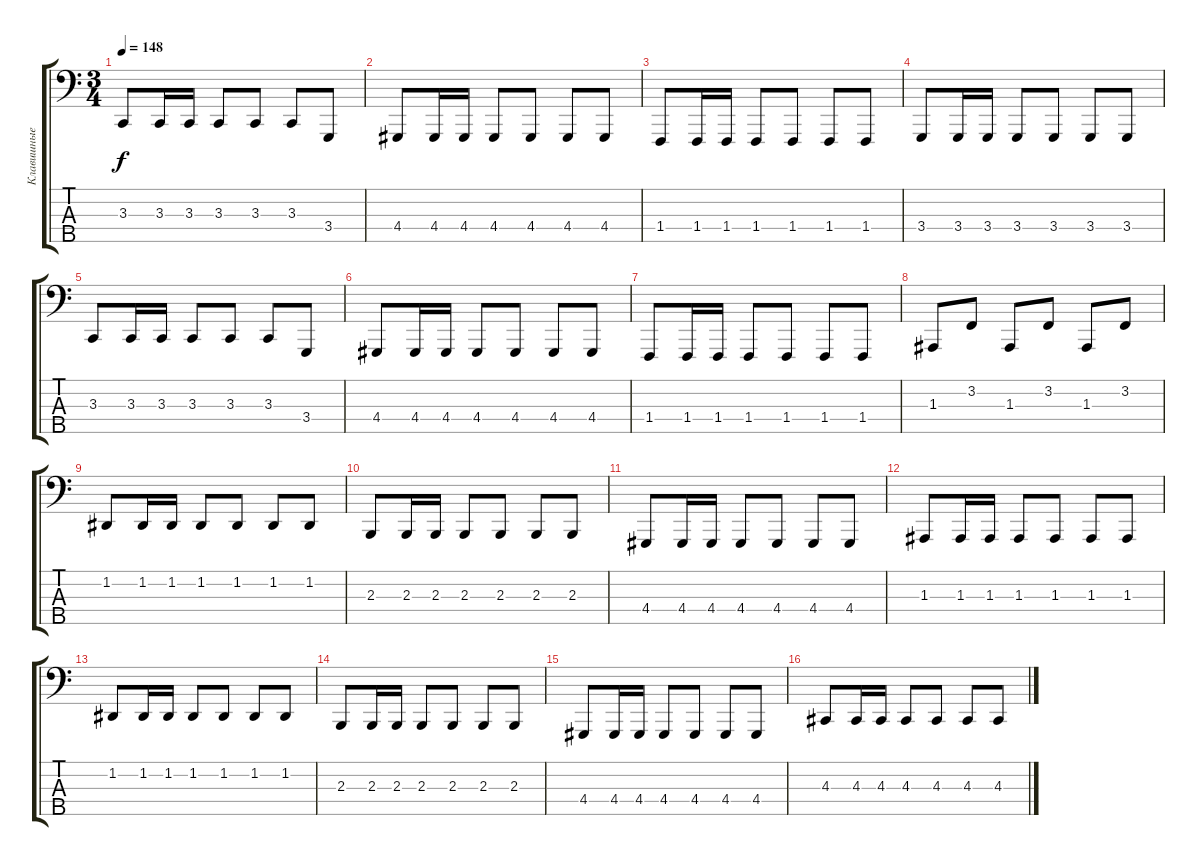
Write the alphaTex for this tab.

\track ("Клавишные" "Клавишные") {instrument lead8bassandlead}
\staff {score tabs}
\tuning (G2 D2 A1 E1 B0) {hide}
\ts (3 4)
\tempo 148
\clef f4
\ks c
3.3.8{dy f} 3.3.16 3.3.16 3.3.8 3.3.8 3.3.8 3.4.8 |
4.4.8 4.4.16 4.4.16 4.4.8 4.4.8 4.4.8 4.4.8 |
1.4.8 1.4.16 1.4.16 1.4.8 1.4.8 1.4.8 1.4.8 |
3.4.8 3.4.16 3.4.16 3.4.8 3.4.8 3.4.8 3.4.8 |
3.3.8 3.3.16 3.3.16 3.3.8 3.3.8 3.3.8 3.4.8 |
4.4.8 4.4.16 4.4.16 4.4.8 4.4.8 4.4.8 4.4.8 |
1.4.8 1.4.16 1.4.16 1.4.8 1.4.8 1.4.8 1.4.8 |
1.3.8 3.2.8 1.3.8 3.2.8 1.3.8 3.2.8 |
1.2.8 1.2.16 1.2.16 1.2.8 1.2.8 1.2.8 1.2.8 |
2.3.8 2.3.16 2.3.16 2.3.8 2.3.8 2.3.8 2.3.8 |
4.4.8 4.4.16 4.4.16 4.4.8 4.4.8 4.4.8 4.4.8 |
1.3.8 1.3.16 1.3.16 1.3.8 1.3.8 1.3.8 1.3.8 |
1.2.8 1.2.16 1.2.16 1.2.8 1.2.8 1.2.8 1.2.8 |
2.3.8 2.3.16 2.3.16 2.3.8 2.3.8 2.3.8 2.3.8 |
4.4.8 4.4.16 4.4.16 4.4.8 4.4.8 4.4.8 4.4.8 |
4.3.8 4.3.16 4.3.16 4.3.8 4.3.8 4.3.8 4.3.8
